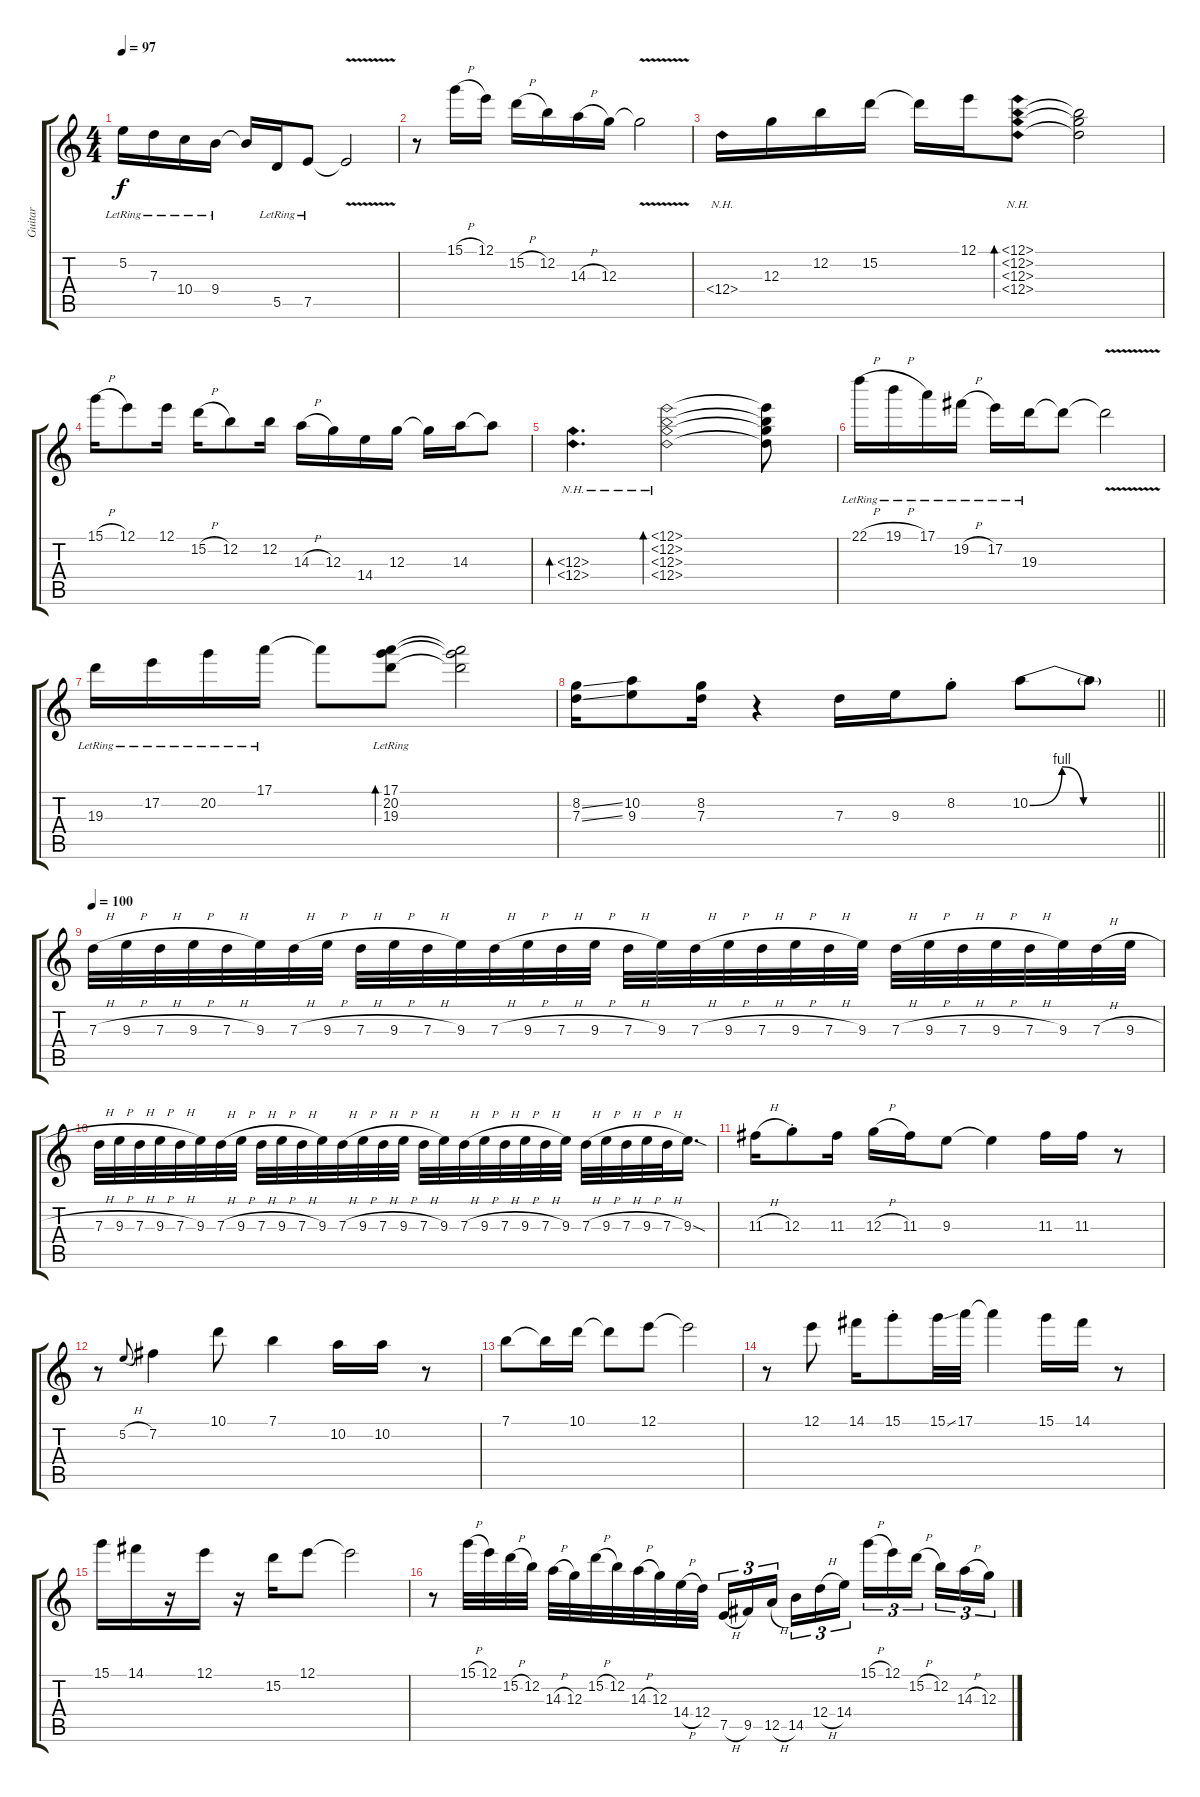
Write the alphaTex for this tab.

\track ("Guitar" "Guitar") {instrument acousticguitarsteel}
\staff {score tabs}
\tuning (E4 B3 G3 D3 A2 E2) {hide}
\ts (4 4)
\tempo 97
\clef g2
\ks c
5.2{lr}.16{dy f} 7.3{lr}.16 10.4{lr}.16 9.4{lr}.16 9.4{t}.16 5.5{lr}.16 7.5{lr}.8 7.5{v t}.2 |
r.8 15.1{h}.16 12.1.16 15.2{h}.16 12.2.16 14.3{h}.16 12.3.16 12.3{v t}.2 |
12.4{nh}.16 12.3.16 12.2.16 15.2.16 15.2{t}.16 12.1.16 (12.1{nh} 12.2{nh} 12.3{nh} 12.4{nh}).8{bd 480} (12.2{t} 12.3{t} 12.4{t}).2 |
15.1{h}.16 12.1.8 12.1.16 15.2{h}.16 12.2.8 12.2.16 14.3{h}.16 12.3.16 14.4.16 12.3.16 12.3{t}.16 14.3.16 14.3{t}.8 |
(12.3{nh} 12.4{nh}).4{d bd 120} (12.1{nh} 12.2{nh} 12.3{nh} 12.4{nh}).2{bd 120} (12.1{t} 12.2{t} 12.3{t} 12.4{t}).8 |
22.1{h lr}.16 19.1{h lr}.16 17.1{lr}.16 19.2{h lr}.16 17.2{lr}.16 19.3{lr}.16 19.3{t}.8 19.3{v t}.2 |
19.3{lr}.16 17.2{lr}.16 20.2{lr}.16 17.1{lr}.16 17.1{t}.8 (17.1{lr} 20.2{lr} 19.3{lr}).8{bd 120} (17.1{t} 20.2{t} 19.3{t}).2 |
\barLineRight lightlight
(8.2{ss} 7.3{ss}).16 (10.2 9.3).8 (8.2 7.3).16 r.4 7.3.16 9.3.16 8.2{st}.8 10.2{be (custom 0 0 15 4 25 0 60 0)}.8 10.2{t}.8 |
\tempo 100
7.3{h}.32{volume 13} 9.3{h}.32 7.3{h}.32 9.3{h}.32 7.3{h}.32 9.3.32 7.3{h}.32 9.3{h}.32 7.3{h}.32 9.3{h}.32 7.3{h}.32 9.3.32 7.3{h}.32 9.3{h}.32 7.3{h}.32 9.3{h}.32 7.3{h}.32 9.3.32 7.3{h}.32 9.3{h}.32 7.3{h}.32 9.3{h}.32 7.3{h}.32 9.3.32 7.3{h}.32 9.3{h}.32 7.3{h}.32 9.3{h}.32 7.3{h}.32 9.3.32 7.3{h}.32 9.3{h}.32 |
7.3{h}.32 9.3{h}.32 7.3{h}.32 9.3{h}.32 7.3{h}.32 9.3.32 7.3{h}.32 9.3{h}.32 7.3{h}.32 9.3{h}.32 7.3{h}.32 9.3.32 7.3{h}.32 9.3{h}.32 7.3{h}.32 9.3{h}.32 7.3{h}.32 9.3.32 7.3{h}.32 9.3{h}.32 7.3{h}.32 9.3{h}.32 7.3{h}.32 9.3.32 7.3{h}.32 9.3{h}.32 7.3{h}.32 9.3{h}.32 7.3{h}.32 9.3{sod}.16{d} |
11.3{h}.16{volume 16} 12.3{st}.8 11.3.16 12.3{h}.16 11.3.16 9.3.8 9.3{t}.4 11.3.16 11.3.16 r.8 |
r.8 5.2{h}.8{gr onbeat} 7.2.4 10.1.8 7.1.4 10.2.16 10.2.16 r.8 |
7.1.8 7.1{t}.16 10.1.16 10.1{t}.8 12.1.8 12.1{t}.2 |
r.8 12.1.8 14.1.16 15.1{st}.8 15.1{ss}.32 17.1.32 17.1{t}.4 15.1.16 14.1.16 r.8 |
15.1.16 14.1.16 r.16 12.1.16 r.16 15.2.16 12.1.8 12.1{t}.2 |
r.8 15.1{h}.32 12.1.32 15.2{h}.32 12.2.32 14.3{h}.32 12.3.32 15.2{h}.32 12.2.32 14.3{h}.32 12.3.32 14.4{h}.32 12.4.32 7.5{h}.16{tu (3 2)} 9.5.16{tu (3 2)} 12.5{h}.16{tu (3 2) beam splitsecondary} 14.5.16{tu (3 2)} 12.4{h}.16{tu (3 2)} 14.4.16{tu (3 2)} 15.1{h}.16{tu (3 2)} 12.1.16{tu (3 2)} 15.2{h}.16{tu (3 2) beam splitsecondary} 12.2.16{tu (3 2)} 14.3{h}.16{tu (3 2)} 12.3.16{tu (3 2)}
